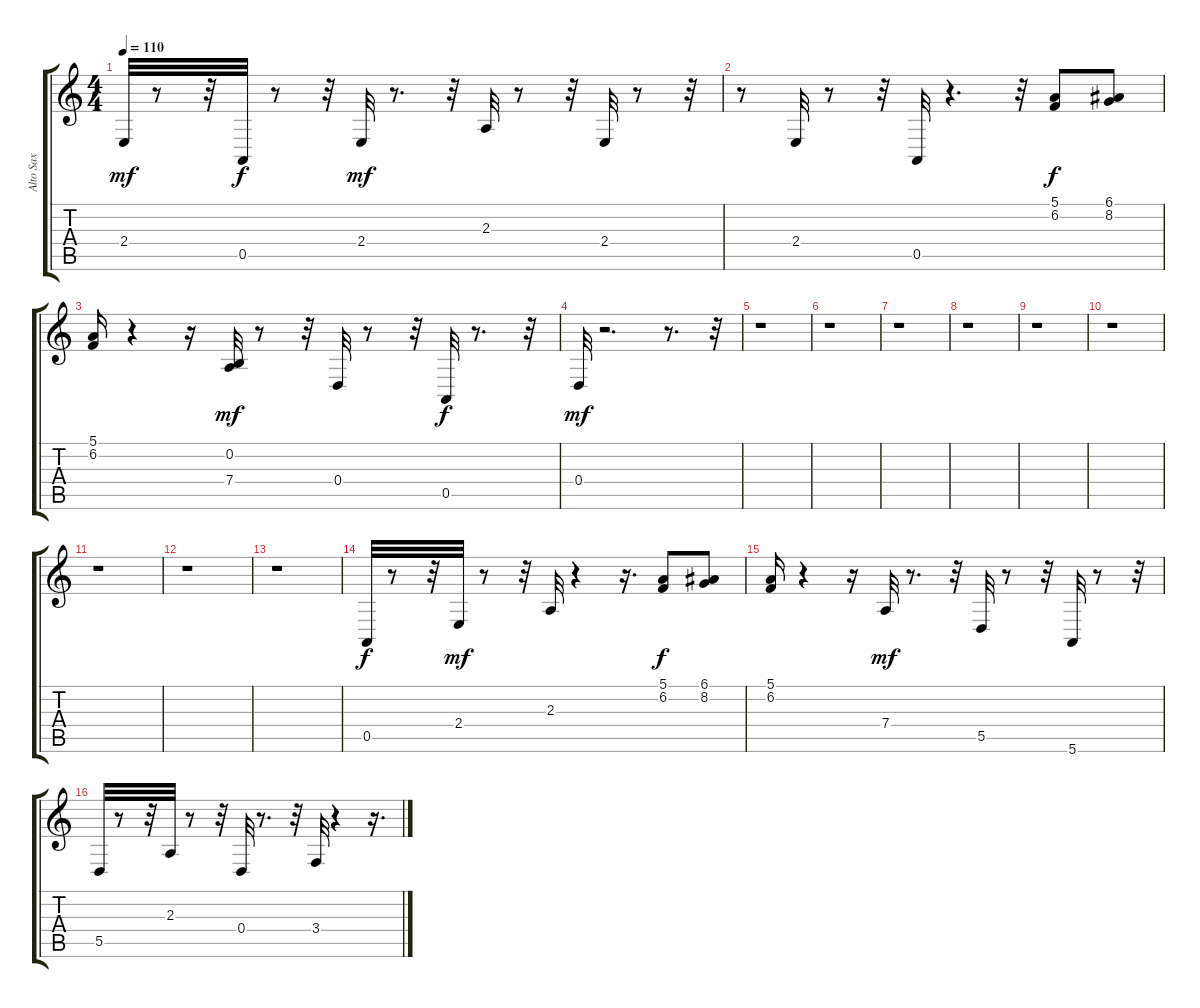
\track ("Alto Sax" "Alto Sax") {instrument altosax}
\staff {score tabs}
\tuning (E4 B3 G3 D3 A2 E2) {hide}
\ts (4 4)
\tempo 110
\clef g2
\ks c
2.4.32{dy mf} r.8 r.32 0.5.32{dy f} r.8 r.32 2.4.32{dy mf} r.8{d} r.32 2.3.32 r.8 r.32 2.4.32 r.8 r.32 |
r.8 2.4.32 r.8 r.32 0.5.32 r.4{d} r.32 (5.1 6.2).8{dy f} (6.1 8.2).8 |
(5.1 6.2).16 r.4 r.16 (0.2 7.4).32{dy mf} r.8 r.32 0.4.32 r.8 r.32 0.5.32{dy f} r.8{d} r.32 |
0.4.32{dy mf} r.2{d} r.8{d} r.32 |
r.1 |
r.1 |
r.1 |
r.1 |
r.1 |
r.1 |
r.1 |
r.1 |
r.1 |
0.5.32{dy f} r.8 r.32 2.4.32{dy mf} r.8 r.32 2.3.32 r.4 r.16{d} (5.1 6.2).8{dy f} (6.1 8.2).8 |
(5.1 6.2).16 r.4 r.16 7.4.32{dy mf} r.8{d} r.32 5.5.32 r.8 r.32 5.6.32 r.8 r.32 |
5.5.32 r.8 r.32 2.3.32 r.8 r.32 0.4.32 r.8{d} r.32 3.4.32 r.4 r.16{d}
